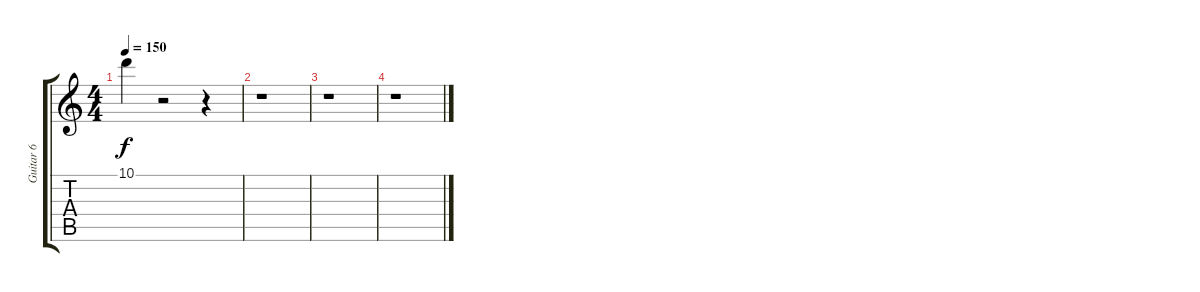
\track ("Guitar 6" "Guitar 6") {instrument acousticguitarnylon}
\staff {score tabs}
\tuning (E4 B3 G3 D3 A2 E2) {hide}
\ts (4 4)
\tempo 150
\clef g2
\ks c
10.1.4{dy f} r.2 r.4 |
r.1 |
r.1 |
r.1
